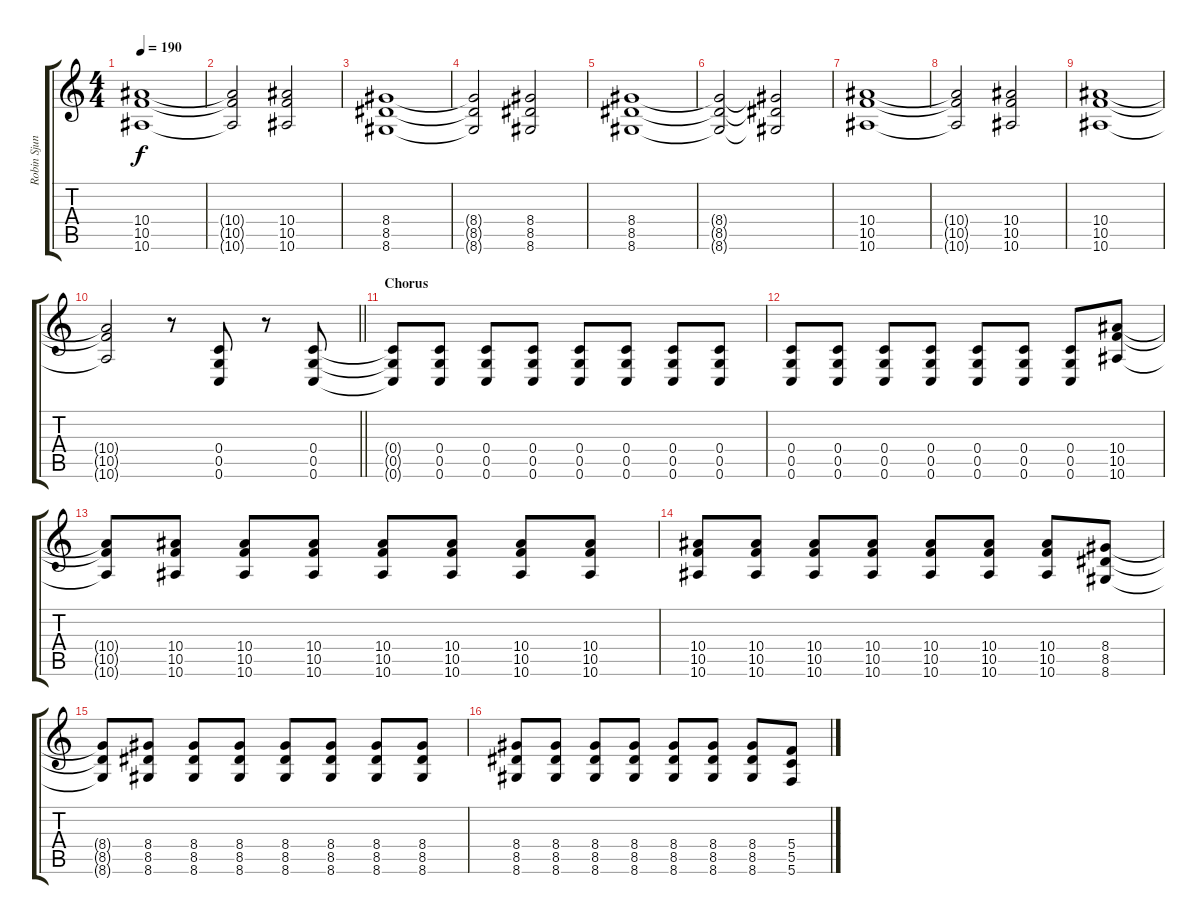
\track ("Robin Sjunnesson" "Robin Sjun") {instrument distortionguitar}
\staff {score tabs}
\tuning (D4 A3 F3 C3 G2 C2) {hide}
\ts (4 4)
\tempo 190
\clef g2
\ks c
(10.4 10.5 10.6).1{dy f} |
(10.4{t} 10.5{t} 10.6{t}).2 (10.4 10.5 10.6).2 |
(8.4 8.5 8.6).1 |
(8.4{t} 8.5{t} 8.6{t}).2 (8.4 8.5 8.6).2 |
(8.4 8.5 8.6).1 |
(8.4{t} 8.5{t} 8.6{t}).2 (8.4{t} 8.5{t} 8.6{t}).2 |
(10.4 10.5 10.6).1 |
(10.4{t} 10.5{t} 10.6{t}).2 (10.4 10.5 10.6).2 |
(10.4 10.5 10.6).1 |
\barLineRight lightlight
(10.4{t} 10.5{t} 10.6{t}).2 r.8 (0.4 0.5 0.6).8 r.8 (0.4 0.5 0.6).8 |
\section ("" "Chorus")
(0.4{t} 0.5{t} 0.6{t}).8 (0.4 0.5 0.6).8 (0.4 0.5 0.6).8 (0.4 0.5 0.6).8 (0.4 0.5 0.6).8 (0.4 0.5 0.6).8 (0.4 0.5 0.6).8 (0.4 0.5 0.6).8 |
(0.4 0.5 0.6).8 (0.4 0.5 0.6).8 (0.4 0.5 0.6).8 (0.4 0.5 0.6).8 (0.4 0.5 0.6).8 (0.4 0.5 0.6).8 (0.4 0.5 0.6).8 (10.4 10.5 10.6).8 |
(10.4{t} 10.5{t} 10.6{t}).8 (10.4 10.5 10.6).8 (10.4 10.5 10.6).8 (10.4 10.5 10.6).8 (10.4 10.5 10.6).8 (10.4 10.5 10.6).8 (10.4 10.5 10.6).8 (10.4 10.5 10.6).8 |
(10.4 10.5 10.6).8 (10.4 10.5 10.6).8 (10.4 10.5 10.6).8 (10.4 10.5 10.6).8 (10.4 10.5 10.6).8 (10.4 10.5 10.6).8 (10.4 10.5 10.6).8 (8.4 8.5 8.6).8 |
(8.4{t} 8.5{t} 8.6{t}).8 (8.4 8.5 8.6).8 (8.4 8.5 8.6).8 (8.4 8.5 8.6).8 (8.4 8.5 8.6).8 (8.4 8.5 8.6).8 (8.4 8.5 8.6).8 (8.4 8.5 8.6).8 |
(8.4 8.5 8.6).8 (8.4 8.5 8.6).8 (8.4 8.5 8.6).8 (8.4 8.5 8.6).8 (8.4 8.5 8.6).8 (8.4 8.5 8.6).8 (8.4 8.5 8.6).8 (5.4 5.5 5.6).8
